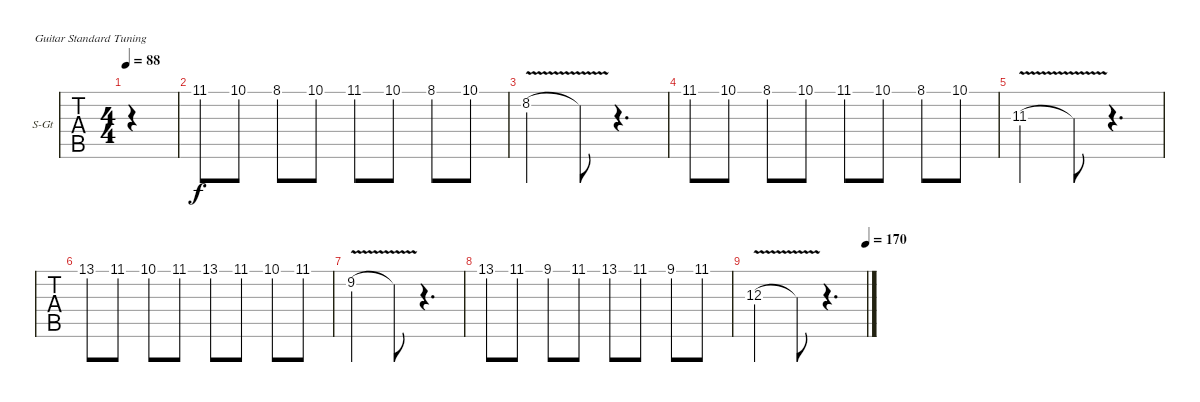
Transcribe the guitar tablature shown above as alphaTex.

\defaultSystemsLayout 4
\bracketExtendMode groupsimilarinstruments
\firstSystemTrackNameOrientation horizontal
\otherSystemsTrackNameOrientation horizontal
\track ("Steel Guitar" "S-Gt") {instrument acousticguitarsteel}
\staff {tabs}
\tuning (E4 B3 G3 D3 A2 E2)
\ts (4 4)
\tempo 88
\clef g2
\ks c
|
11.1.8 10.1.8 8.1.8 10.1.8 11.1.8 10.1.8 8.1.8 10.1.8 |
8.2{v}.2 8.2{t}.8 r.4{d} |
11.1.8 10.1.8 8.1.8 10.1.8 11.1.8 10.1.8 8.1.8 10.1.8 |
11.3{v}.2 11.3{t}.8 r.4{d} |
13.1.8 11.1.8 10.1.8 11.1.8 13.1.8 11.1.8 10.1.8 11.1.8 |
9.2{v}.2 9.2{t}.8 r.4{d} |
13.1.8 11.1.8 9.1.8 11.1.8 13.1.8 11.1.8 9.1.8 11.1.8 |
\tempo (170 1)
12.3{v}.2 12.3{t}.8 r.4{d}
